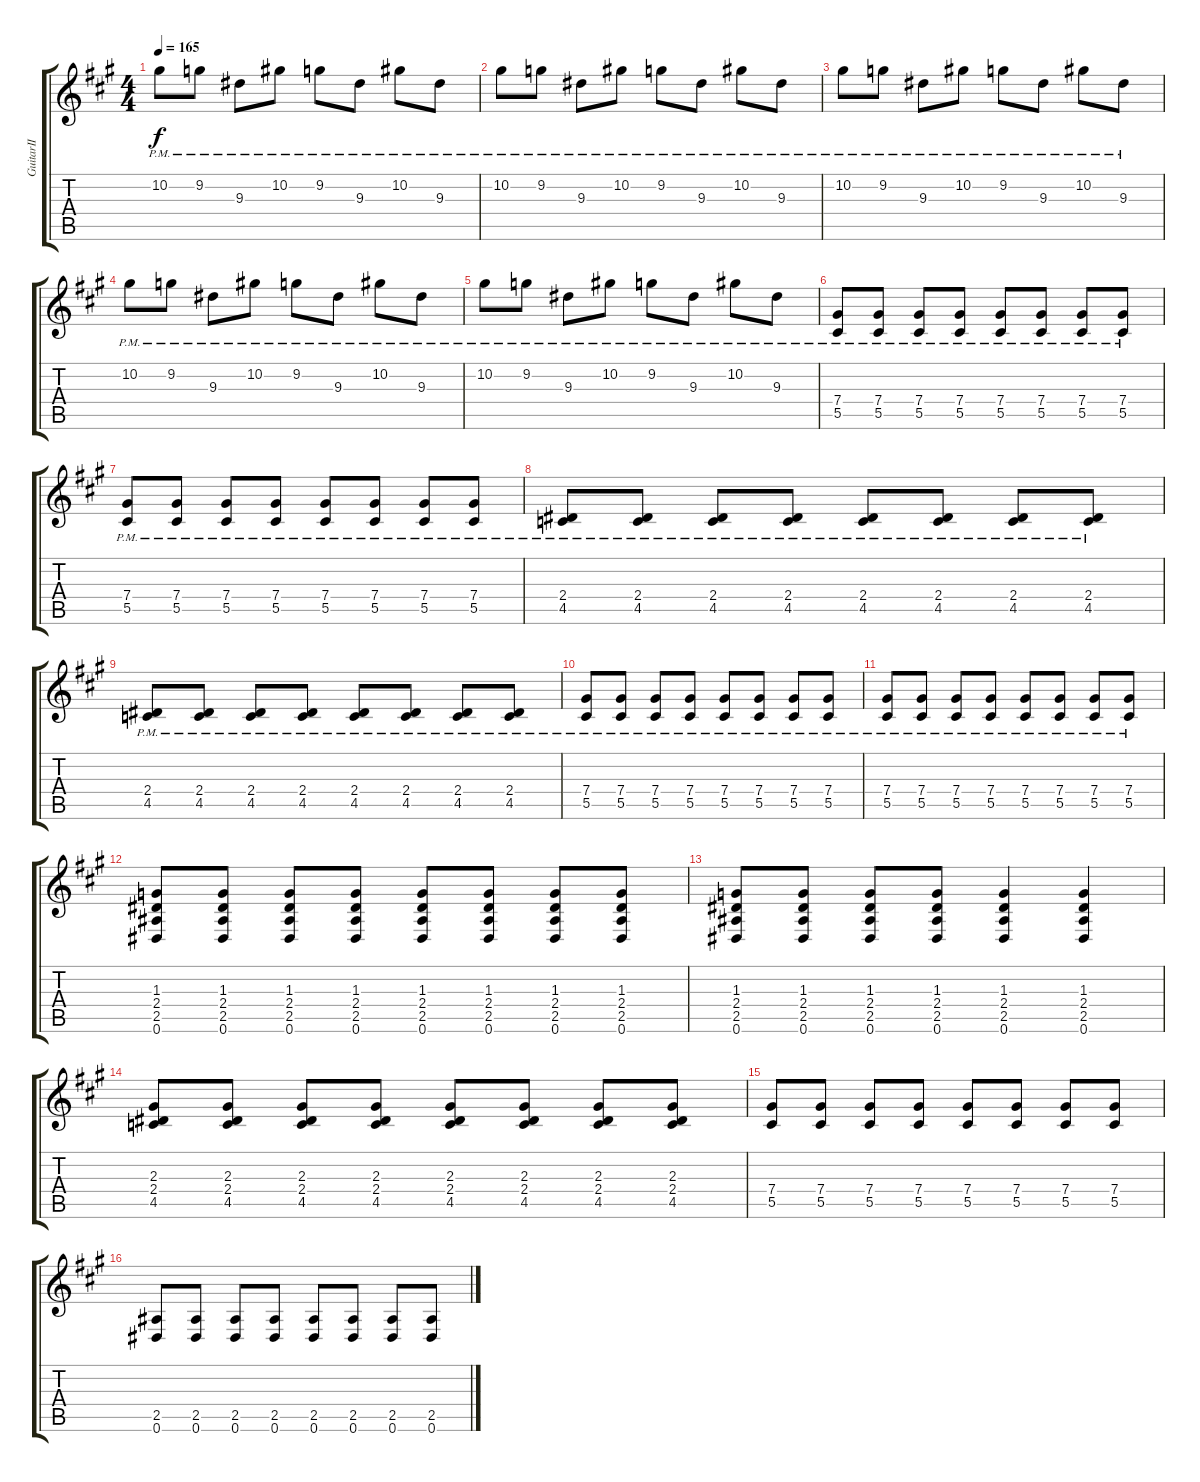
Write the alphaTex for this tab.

\track ("GuitarⅡ" "GuitarⅡ") {instrument electricguitarmuted}
\staff {score tabs}
\tuning (Eb4 Bb3 Gb3 Db3 Ab2 Eb2) {hide}
\ts (4 4)
\tempo 165
\clef g2
\ks a
10.2{pm}.8{dy f} 9.2{pm}.8 9.3{pm}.8 10.2{pm}.8 9.2{pm}.8 9.3{pm}.8 10.2{pm}.8 9.3{pm}.8 |
10.2{pm}.8 9.2{pm}.8 9.3{pm}.8 10.2{pm}.8 9.2{pm}.8 9.3{pm}.8 10.2{pm}.8 9.3{pm}.8 |
10.2{pm}.8 9.2{pm}.8 9.3{pm}.8 10.2{pm}.8 9.2{pm}.8 9.3{pm}.8 10.2{pm}.8 9.3{pm}.8 |
10.2{pm}.8 9.2{pm}.8 9.3{pm}.8 10.2{pm}.8 9.2{pm}.8 9.3{pm}.8 10.2{pm}.8 9.3{pm}.8 |
10.2{pm}.8 9.2{pm}.8 9.3{pm}.8 10.2{pm}.8 9.2{pm}.8 9.3{pm}.8 10.2{pm}.8 9.3{pm}.8 |
(7.4{pm} 5.5{pm}).8 (7.4{pm} 5.5{pm}).8 (7.4{pm} 5.5{pm}).8 (7.4{pm} 5.5{pm}).8 (7.4{pm} 5.5{pm}).8 (7.4{pm} 5.5{pm}).8 (7.4{pm} 5.5{pm}).8 (7.4{pm} 5.5{pm}).8 |
(7.4{pm} 5.5{pm}).8 (7.4{pm} 5.5{pm}).8 (7.4{pm} 5.5{pm}).8 (7.4{pm} 5.5{pm}).8 (7.4{pm} 5.5{pm}).8 (7.4{pm} 5.5{pm}).8 (7.4{pm} 5.5{pm}).8 (7.4{pm} 5.5{pm}).8 |
(2.4{pm} 4.5{pm}).8 (2.4{pm} 4.5{pm}).8 (2.4{pm} 4.5{pm}).8 (2.4{pm} 4.5{pm}).8 (2.4{pm} 4.5{pm}).8 (2.4{pm} 4.5{pm}).8 (2.4{pm} 4.5{pm}).8 (2.4{pm} 4.5{pm}).8 |
(2.4{pm} 4.5{pm}).8 (2.4{pm} 4.5{pm}).8 (2.4{pm} 4.5{pm}).8 (2.4{pm} 4.5{pm}).8 (2.4{pm} 4.5{pm}).8 (2.4{pm} 4.5{pm}).8 (2.4{pm} 4.5{pm}).8 (2.4{pm} 4.5{pm}).8 |
(7.4{pm} 5.5{pm}).8 (7.4{pm} 5.5{pm}).8 (7.4{pm} 5.5{pm}).8 (7.4{pm} 5.5{pm}).8 (7.4{pm} 5.5{pm}).8 (7.4{pm} 5.5{pm}).8 (7.4{pm} 5.5{pm}).8 (7.4{pm} 5.5{pm}).8 |
(7.4{pm} 5.5{pm}).8 (7.4{pm} 5.5{pm}).8 (7.4{pm} 5.5{pm}).8 (7.4{pm} 5.5{pm}).8 (7.4{pm} 5.5{pm}).8 (7.4{pm} 5.5{pm}).8 (7.4{pm} 5.5{pm}).8 (7.4{pm} 5.5{pm}).8 |
(1.3 2.4 2.5 0.6).8 (1.3 2.4 2.5 0.6).8 (1.3 2.4 2.5 0.6).8 (1.3 2.4 2.5 0.6).8 (1.3 2.4 2.5 0.6).8 (1.3 2.4 2.5 0.6).8 (1.3 2.4 2.5 0.6).8 (1.3 2.4 2.5 0.6).8 |
(1.3 2.4 2.5 0.6).8 (1.3 2.4 2.5 0.6).8 (1.3 2.4 2.5 0.6).8 (1.3 2.4 2.5 0.6).8 (1.3 2.4 2.5 0.6).4 (1.3 2.4 2.5 0.6).4 |
(2.3 2.4 4.5).8 (2.3 2.4 4.5).8 (2.3 2.4 4.5).8 (2.3 2.4 4.5).8 (2.3 2.4 4.5).8 (2.3 2.4 4.5).8 (2.3 2.4 4.5).8 (2.3 2.4 4.5).8 |
(7.4 5.5).8 (7.4 5.5).8 (7.4 5.5).8 (7.4 5.5).8 (7.4 5.5).8 (7.4 5.5).8 (7.4 5.5).8 (7.4 5.5).8 |
(2.5 0.6).8 (2.5 0.6).8 (2.5 0.6).8 (2.5 0.6).8 (2.5 0.6).8 (2.5 0.6).8 (2.5 0.6).8 (2.5 0.6).8
